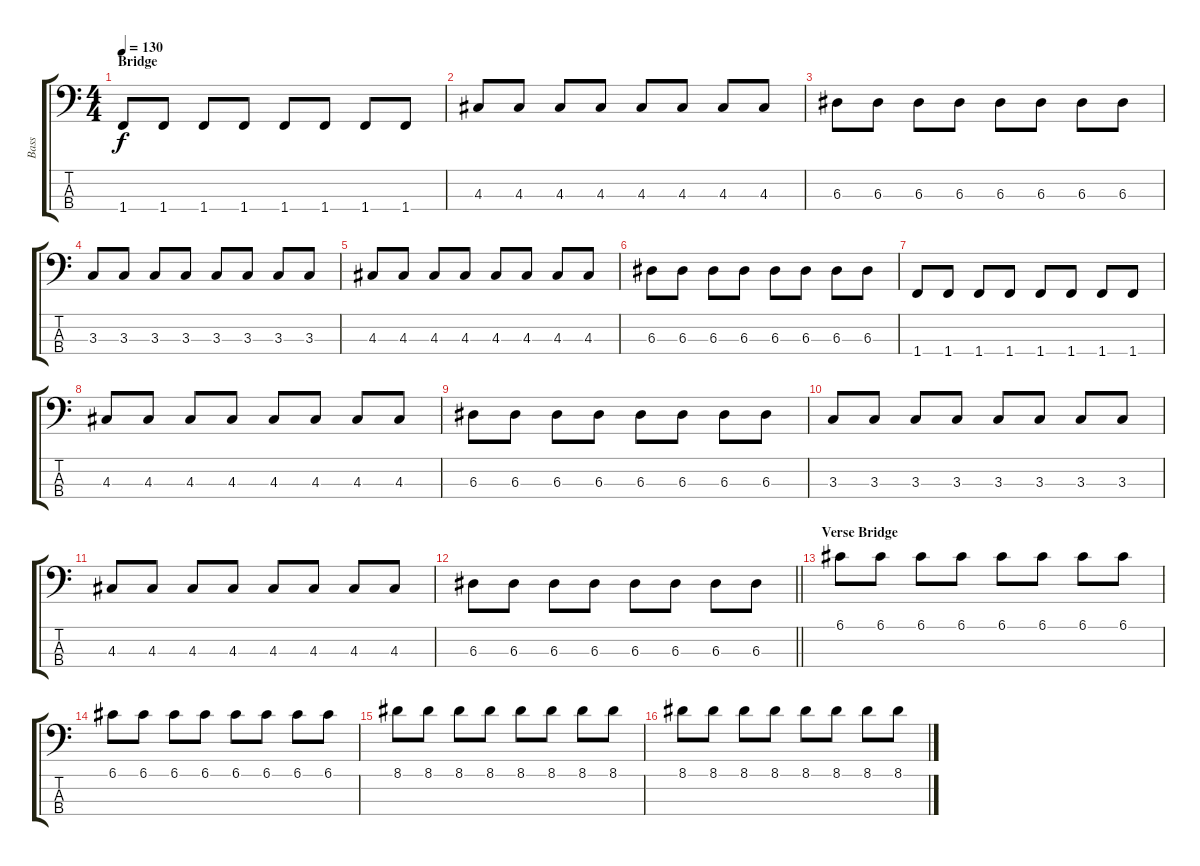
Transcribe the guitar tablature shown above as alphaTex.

\track ("Bass" "Bass") {instrument synthbass1}
\staff {score tabs}
\tuning (G2 D2 A1 E1) {hide}
\ts (4 4)
\section ("" "Bridge")
\tempo 130
\clef f4
\ks c
1.4.8{dy f} 1.4.8 1.4.8 1.4.8 1.4.8 1.4.8 1.4.8 1.4.8 |
4.3.8 4.3.8 4.3.8 4.3.8 4.3.8 4.3.8 4.3.8 4.3.8 |
6.3.8 6.3.8 6.3.8 6.3.8 6.3.8 6.3.8 6.3.8 6.3.8 |
3.3.8 3.3.8 3.3.8 3.3.8 3.3.8 3.3.8 3.3.8 3.3.8 |
4.3.8 4.3.8 4.3.8 4.3.8 4.3.8 4.3.8 4.3.8 4.3.8 |
6.3.8 6.3.8 6.3.8 6.3.8 6.3.8 6.3.8 6.3.8 6.3.8 |
1.4.8 1.4.8 1.4.8 1.4.8 1.4.8 1.4.8 1.4.8 1.4.8 |
4.3.8 4.3.8 4.3.8 4.3.8 4.3.8 4.3.8 4.3.8 4.3.8 |
6.3.8 6.3.8 6.3.8 6.3.8 6.3.8 6.3.8 6.3.8 6.3.8 |
3.3.8 3.3.8 3.3.8 3.3.8 3.3.8 3.3.8 3.3.8 3.3.8 |
4.3.8 4.3.8 4.3.8 4.3.8 4.3.8 4.3.8 4.3.8 4.3.8 |
\barLineRight lightlight
6.3.8 6.3.8 6.3.8 6.3.8 6.3.8 6.3.8 6.3.8 6.3.8 |
\section ("" "Verse Bridge")
6.1.8 6.1.8 6.1.8 6.1.8 6.1.8 6.1.8 6.1.8 6.1.8 |
6.1.8 6.1.8 6.1.8 6.1.8 6.1.8 6.1.8 6.1.8 6.1.8 |
8.1.8 8.1.8 8.1.8 8.1.8 8.1.8 8.1.8 8.1.8 8.1.8 |
8.1.8 8.1.8 8.1.8 8.1.8 8.1.8 8.1.8 8.1.8 8.1.8
